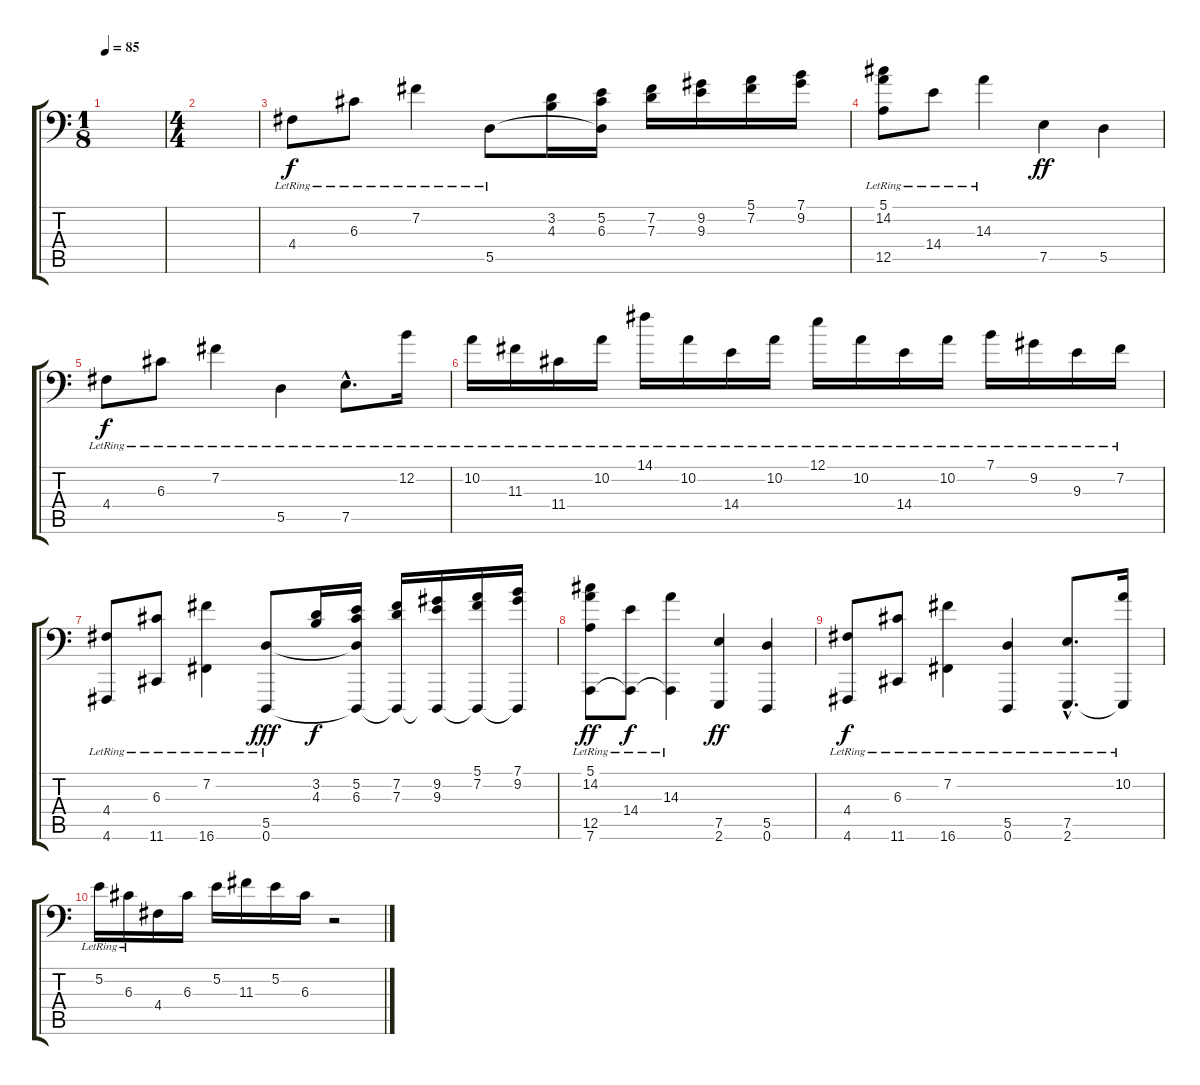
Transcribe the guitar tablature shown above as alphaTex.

\track "" {instrument acousticgrandpiano}
\staff {score tabs}
\tuning (E4 B3 G3 D3 A2 D1) {hide}
\ts (1 8)
\tempo 85
\clef f4
\ks c
|
\ts (4 4)
|
4.4{lr}.8 6.3{lr}.8 7.2{lr}.4 5.5{lr}.8 (3.2 4.3).16 (5.2 6.3 5.5{t}).16 (7.2 7.3).16 (9.2 9.3).16 (5.1 7.2).16 (7.1 9.2).16 |
(5.1{lr} 14.2{lr} 12.5{lr}).8 14.4{lr}.8 14.3{lr}.4 7.5.4{dy ff} 5.5.4 |
4.4{lr}.8{dy f} 6.3{lr}.8 7.2{lr}.4 5.5{lr}.4 7.5{hac lr}.8{d} 12.2{lr}.16 |
10.2{lr}.16 11.3{lr}.16 11.4{lr}.16 10.2{lr}.16 14.1{lr}.16 10.2{lr}.16 14.4{lr}.16 10.2{lr}.16 12.1{lr}.16 10.2{lr}.16 14.4{lr}.16 10.2{lr}.16 7.1{lr}.16 9.2{lr}.16 9.3{lr}.16 7.2{lr}.16 |
(4.4{lr} 4.6).8 (6.3{lr} 11.6).8 (7.2{lr} 16.6).4 (5.5{lr} 0.6).8{dy fff} (3.2 4.3).16{dy f} (5.2 6.3 5.5{t} 0.6{t}).16 (7.2 7.3 0.6{t}).16 (9.2 9.3 0.6{t}).16 (5.1 7.2 0.6{t}).16 (7.1 9.2 0.6{t}).16 |
(5.1{lr} 14.2{lr} 12.5{lr} 7.6).8{dy ff} (14.4{lr} 7.6{t}).8{dy f} (14.3{lr} 7.6{t}).4 (7.5 2.6).4{dy ff} (5.5 0.6).4 |
(4.4{lr} 4.6).8{dy f} (6.3{lr} 11.6).8 (7.2{lr} 16.6).4 (5.5{lr} 0.6).4 (7.5{hac lr} 2.6{hac}).8{d} (10.2{lr} 2.6{t}).16 |
5.2{lr}.16 6.3{lr}.16 4.4.16 6.3.16 5.2.16 11.3.16 5.2.16 6.3.16 r.2
